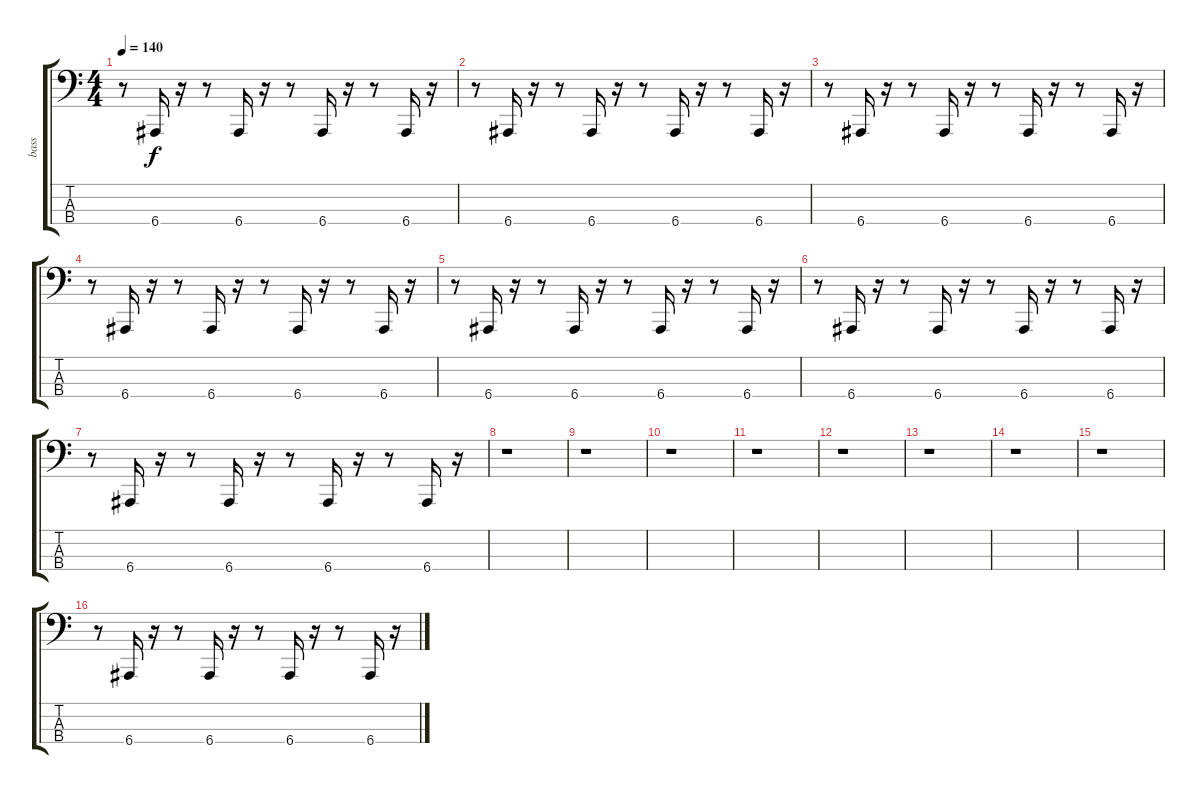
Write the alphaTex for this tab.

\track ("bass" "bass") {instrument lead2sawtooth}
\staff {score tabs}
\tuning (G2 D2 A1 E1) {hide}
\ts (4 4)
\tempo 140
\clef f4
\ks c
r.8{dy f} 6.4.16 r.16 r.8 6.4.16 r.16 r.8 6.4.16 r.16 r.8 6.4.16 r.16 |
r.8 6.4.16 r.16 r.8 6.4.16 r.16 r.8 6.4.16 r.16 r.8 6.4.16 r.16 |
r.8 6.4.16 r.16 r.8 6.4.16 r.16 r.8 6.4.16 r.16 r.8 6.4.16 r.16 |
r.8 6.4.16 r.16 r.8 6.4.16 r.16 r.8 6.4.16 r.16 r.8 6.4.16 r.16 |
r.8 6.4.16 r.16 r.8 6.4.16 r.16 r.8 6.4.16 r.16 r.8 6.4.16 r.16 |
r.8 6.4.16 r.16 r.8 6.4.16 r.16 r.8 6.4.16 r.16 r.8 6.4.16 r.16 |
r.8 6.4.16 r.16 r.8 6.4.16 r.16 r.8 6.4.16 r.16 r.8 6.4.16 r.16 |
r.1 |
r.1 |
r.1 |
r.1 |
r.1 |
r.1 |
r.1 |
r.1 |
r.8 6.4.16 r.16 r.8 6.4.16 r.16 r.8 6.4.16 r.16 r.8 6.4.16 r.16
